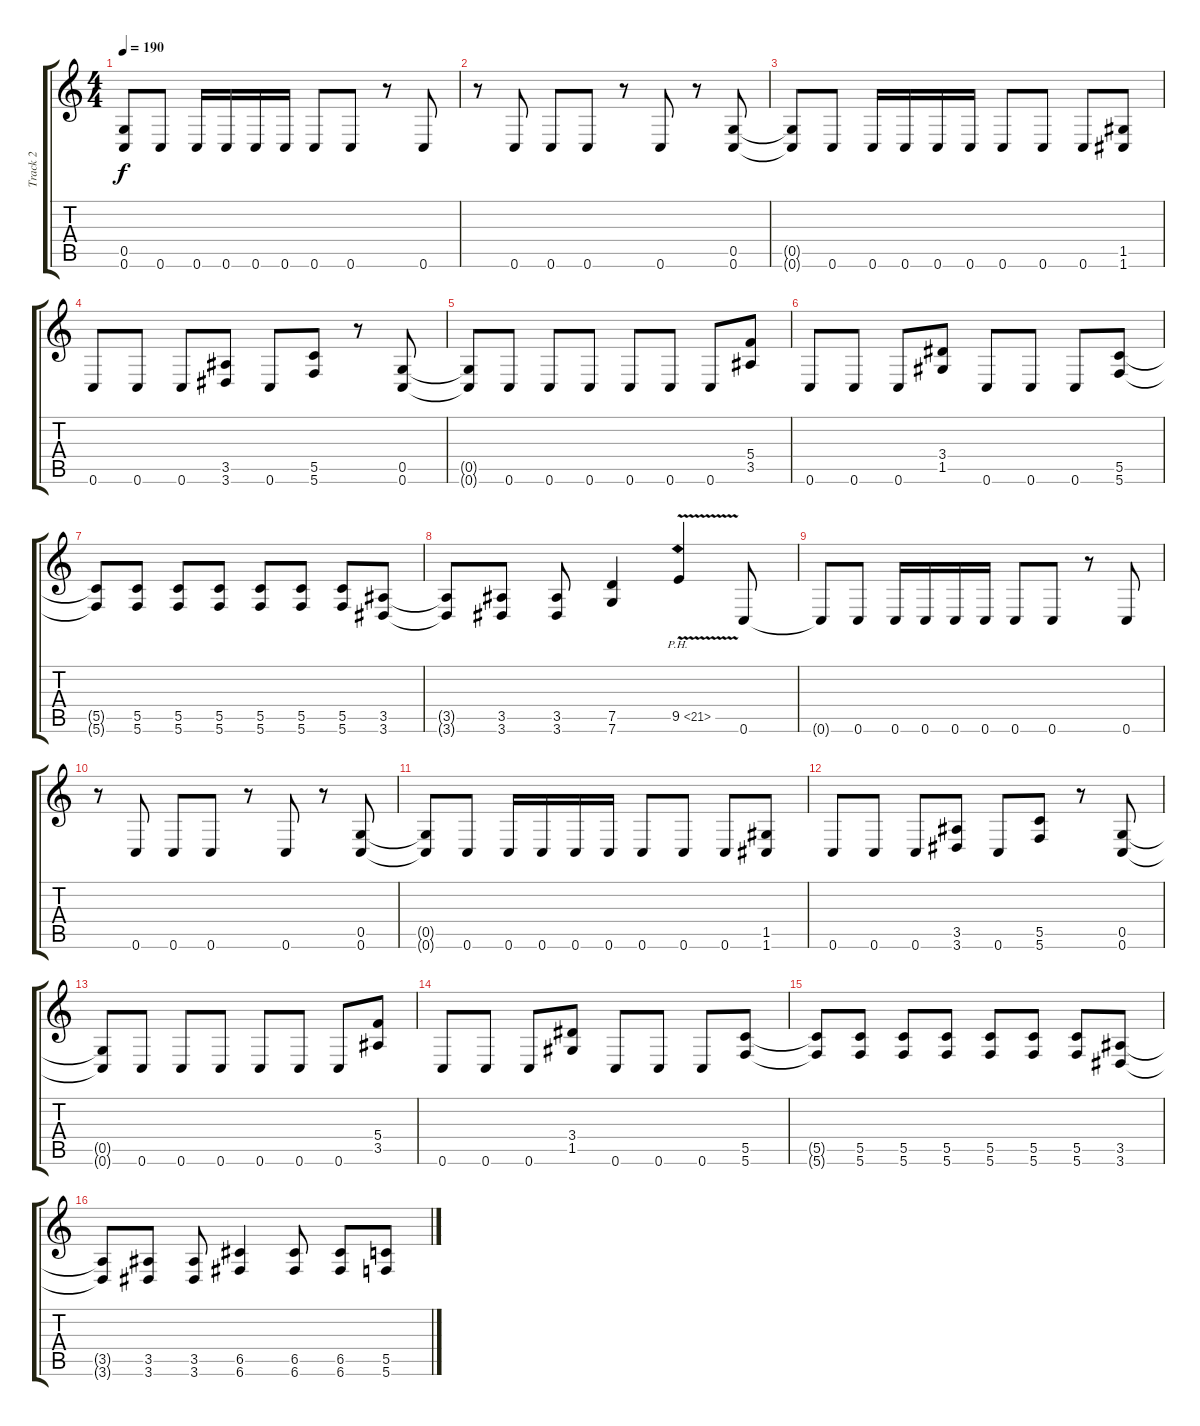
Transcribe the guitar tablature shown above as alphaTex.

\track ("Track 2" "Track 2") {instrument distortionguitar bank 255}
\staff {score tabs}
\tuning (D4 A3 F3 C3 G2 C2) {hide}
\ts (4 4)
\tempo 190
\clef g2
\ks c
(0.5{t} 0.6{t}).8{dy f} 0.6.8 0.6.16 0.6.16 0.6.16 0.6.16 0.6.8 0.6.8 r.8 0.6.8 |
r.8 0.6.8 0.6.8 0.6.8 r.8 0.6.8 r.8 (0.5 0.6).8 |
(0.5{t} 0.6{t}).8 0.6.8 0.6.16 0.6.16 0.6.16 0.6.16 0.6.8 0.6.8 0.6.8 (1.5 1.6).8 |
0.6.8 0.6.8 0.6.8 (3.5 3.6).8 0.6.8 (5.5 5.6).8 r.8 (0.5 0.6).8 |
(0.5{t} 0.6{t}).8 0.6.8 0.6.8 0.6.8 0.6.8 0.6.8 0.6.8 (5.4 3.5).8 |
0.6.8 0.6.8 0.6.8 (3.4 1.5).8 0.6.8 0.6.8 0.6.8 (5.5 5.6).8 |
(5.5{t} 5.6{t}).8 (5.5 5.6).8 (5.5 5.6).8 (5.5 5.6).8 (5.5 5.6).8 (5.5 5.6).8 (5.5 5.6).8 (3.5 3.6).8 |
(3.5{t} 3.6{t}).8 (3.5 3.6).8 (3.5 3.6).8 (7.5 7.6).4 9.5{ph 12 v}.4 0.6.8 |
0.6{t}.8 0.6.8 0.6.16 0.6.16 0.6.16 0.6.16 0.6.8 0.6.8 r.8 0.6.8 |
r.8 0.6.8 0.6.8 0.6.8 r.8 0.6.8 r.8 (0.5 0.6).8 |
(0.5{t} 0.6{t}).8 0.6.8 0.6.16 0.6.16 0.6.16 0.6.16 0.6.8 0.6.8 0.6.8 (1.5 1.6).8 |
0.6.8 0.6.8 0.6.8 (3.5 3.6).8 0.6.8 (5.5 5.6).8 r.8 (0.5 0.6).8 |
(0.5{t} 0.6{t}).8 0.6.8 0.6.8 0.6.8 0.6.8 0.6.8 0.6.8 (5.4 3.5).8 |
0.6.8 0.6.8 0.6.8 (3.4 1.5).8 0.6.8 0.6.8 0.6.8 (5.5 5.6).8 |
(5.5{t} 5.6{t}).8 (5.5 5.6).8 (5.5 5.6).8 (5.5 5.6).8 (5.5 5.6).8 (5.5 5.6).8 (5.5 5.6).8 (3.5 3.6).8 |
(3.5{t} 3.6{t}).8 (3.5 3.6).8 (3.5 3.6).8 (6.5 6.6).4 (6.5 6.6).8 (6.5 6.6).8 (5.5 5.6).8
